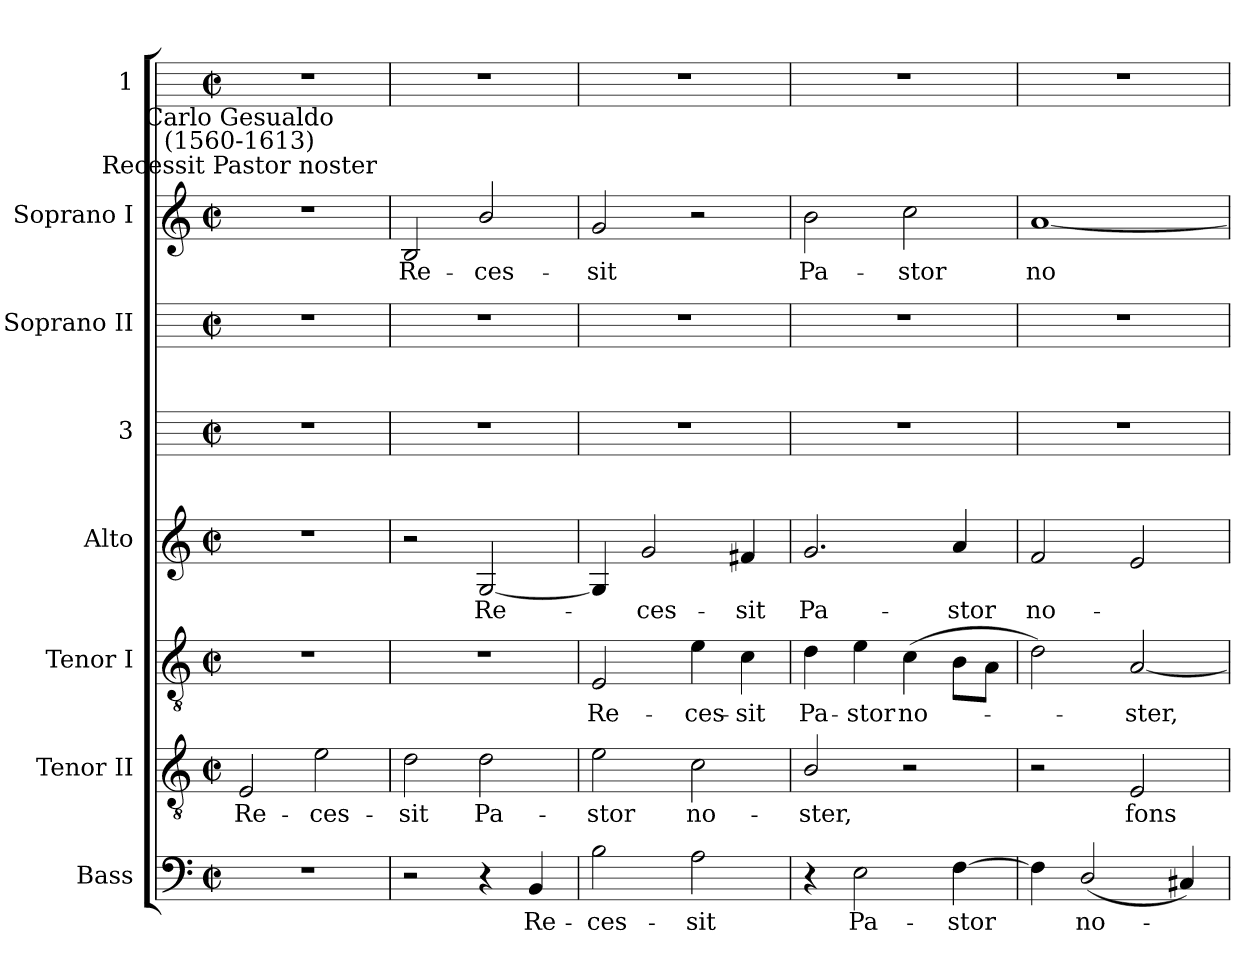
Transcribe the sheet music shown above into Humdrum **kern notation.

**kern	**text	**kern	**text	**kern	**text	**kern	**text	**kern	**kern	**kern	**text	**kern
*part8	*part8	*part7	*part7	*part6	*part6	*part5	*part5	*part4	*part3	*part2	*part2	*part1
*staff8	*staff8	*staff7	*staff7	*staff6	*staff6	*staff5	*staff5	*staff4	*staff3	*staff2	*staff2	*staff1
*I"Bass	*	*I"Tenor II	*	*I"Tenor I	*	*I"Alto	*	*I"3	*I"Soprano II	*I"Soprano I	*	*I"1
*I'B	*	*I'T II	*	*I'T I	*	*I'A	*	*I'3	*I'S II	*I'S I	*	*I'1
*clefF4	*	*clefGv2	*	*clefGv2	*	*clefG2	*	*	*	*clefG2	*	*
*k[]	*	*k[]	*	*k[]	*	*k[]	*	*	*	*k[]	*	*
*C:	*	*C:	*	*C:	*	*C:	*	*	*	*C:	*	*
*M2/2	*	*M2/2	*	*M2/2	*	*M2/2	*	*M2/2	*M2/2	*M2/2	*	*M2/2
*met(c|)	*	*met(c|)	*	*met(c|)	*	*met(c|)	*	*met(c|)	*met(c|)	*met(c|)	*	*met(c|)
=1	=1	=1	=1	=1	=1	=1	=1	=1	=1	=1	=1	=1
!	!	!	!	!	!	!	!	!	!	!LO:TX:a:cj:t=Recessit Pastor noster	!	!
!	!	!	!	!	!	!	!	!	!	!LO:TX:a:cj:t=Carlo Gesualdo\n(1560-1613)	!	!
!	!	!	!LO:LY:b	!	!	!	!	!	!	!	!	!
1r	.	2E	Re-	1r	.	1r	.	1r	1r	1r	.	1r
!	!	!	!LO:LY:b	!	!	!	!	!	!	!	!	!
.	.	2e	-ces-	.	.	.	.	.	.	.	.	.
=2	=2	=2	=2	=2	=2	=2	=2	=2	=2	=2	=2	=2
!	!	!	!LO:LY:b	!	!	!	!	!	!	!	!LO:LY:b	!
2r	.	2d	-sit	1r	.	2r	.	1r	1r	2B	Re-	1r
!	!	!	!LO:LY:b	!	!	!	!LO:LY:b	!	!	!	!LO:LY:b	!
4r	.	2d	Pa-	.	.	[2G	Re-	.	.	2b/	-ces-	.
!	!LO:LY:b	!	!	!	!	!	!	!	!	!	!	!
4BB	Re-	.	.	.	.	.	.	.	.	.	.	.
=3	=3	=3	=3	=3	=3	=3	=3	=3	=3	=3	=3	=3
!	!LO:LY:b	!	!LO:LY:b	!	!LO:LY:b	!	!	!	!	!	!LO:LY:b	!
2B	-ces-	2e	-stor	2E	Re-	4G]	.	1r	1r	2g	-sit	1r
!	!	!	!	!	!	!	!LO:LY:b	!	!	!	!	!
.	.	.	.	.	.	2g	ces-	.	.	.	.	.
!	!LO:LY:b	!	!LO:LY:b	!	!LO:LY:b	!	!	!	!	!	!	!
2A	-sit	2c	no-	4e	-ces-	.	.	.	.	2r	.	.
!	!	!	!	!	!LO:LY:b	!	!LO:LY:b	!	!	!	!	!
.	.	.	.	4c	-sit	4f#X	-sit	.	.	.	.	.
=4	=4	=4	=4	=4	=4	=4	=4	=4	=4	=4	=4	=4
!	!	!	!LO:LY:b	!	!LO:LY:b	!	!LO:LY:b	!	!	!	!LO:LY:b	!
4r	.	2B/	-ster,	4d	Pa-	2.g	Pa-	1r	1r	2b	Pa-	1r
!	!LO:LY:b	!	!	!	!LO:LY:b	!	!	!	!	!	!	!
2E	Pa-	.	.	4e	-stor	.	.	.	.	.	.	.
!	!	!	!	!	!LO:LY:b	!	!	!	!	!	!LO:LY:b	!
.	.	2r	.	(>4c	no-	.	.	.	.	2cc	-stor	.
!	!LO:LY:b	!	!	!	!	!	!LO:LY:b	!	!	!	!	!
[4F	-stor	.	.	8B\L	.	4a	-stor	.	.	.	.	.
.	.	.	.	8A\J	.	.	.	.	.	.	.	.
=5	=5	=5	=5	=5	=5	=5	=5	=5	=5	=5	=5	=5
!	!LO:LY:b	!	!	!	!	!	!LO:LY:b	!	!	!	!LO:LY:b	!
4F]	.	2r	.	2d)	.	2f	no-	1r	1r	[1a	no-	1r
!	!LO:LY:b	!	!	!	!	!	!	!	!	!	!	!
(<2D/	no-	.	.	.	.	.	.	.	.	.	.	.
!	!	!	!LO:LY:b	!	!LO:LY:b	!	!	!	!	!	!	!
.	.	2E	fons	[2A	ster,	2e	.	.	.	.	.	.
4C#X)	.	.	.	.	.	.	.	.	.	.	.	.
=	=	=	=	=	=	=	=	=	=	=	=	=
*-	*-	*-	*-	*-	*-	*-	*-	*-	*-	*-	*-	*-
